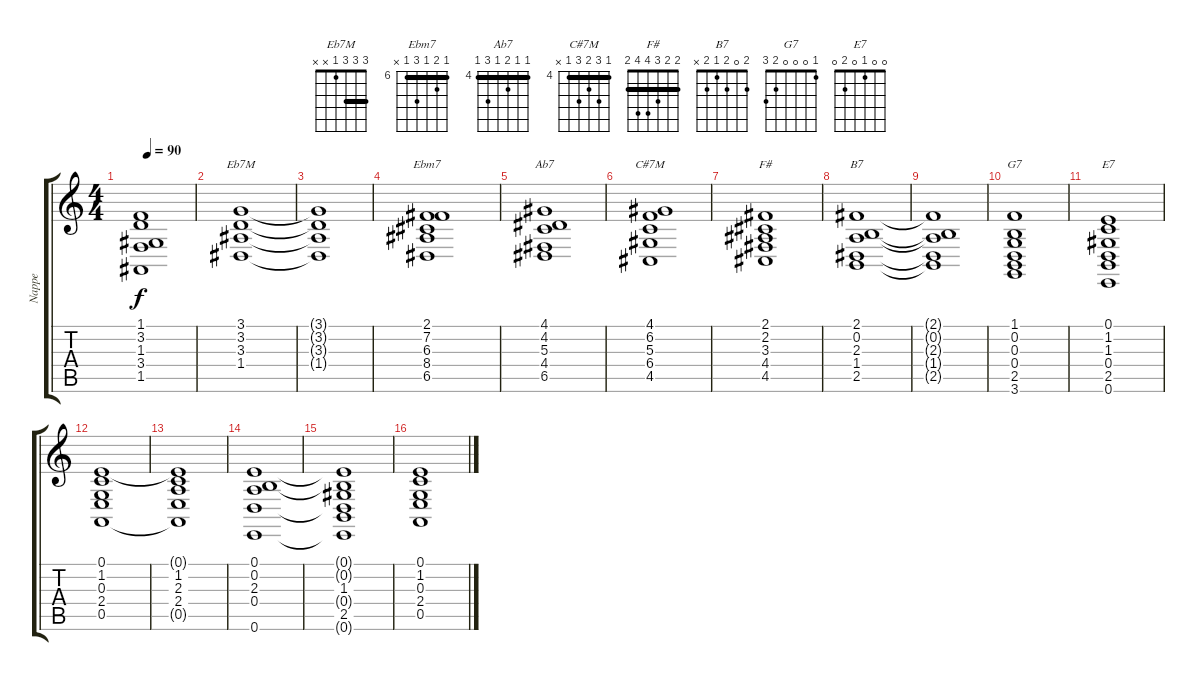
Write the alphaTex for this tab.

\track ("Nappe" "Nappe") {instrument pad2warm}
\staff {score tabs}
\tuning (E4 B3 G3 D3 A2 E2) {hide}
\chord ("Eb7M" 3 3 3 1 x x) {barre 3}
\chord ("Ebm7" 6 7 6 8 6 x) {firstfret 6 barre 6}
\chord ("Ab7" 4 4 5 4 6 4) {firstfret 4 barre 4}
\chord ("C#7M" 4 6 5 6 4 x) {firstfret 4 barre 4}
\chord ("F#" 2 2 3 4 4 2) {barre 2}
\chord ("B7" 2 0 2 1 2 x)
\chord ("G7" 1 0 0 0 2 3)
\chord ("E7" 0 0 1 0 2 0)
\ts (4 4)
\tempo 90
\clef g2
\ks c
(1.1 3.2 1.3 3.4 1.5).1{dy f} |
(3.1 3.2 3.3 1.4).1{ch "Eb7M"} |
(3.1{t} 3.2{t} 3.3{t} 1.4{t}).1 |
(2.1 7.2 6.3 8.4 6.5).1{ch "Ebm7"} |
(4.1 4.2 5.3 4.4 6.5).1{ch "Ab7"} |
(4.1 6.2 5.3 6.4 4.5).1{ch "C#7M"} |
(2.1 2.2 3.3 4.4 4.5).1{ch "F#"} |
(2.1 0.2 2.3 1.4 2.5).1{ch "B7"} |
(2.1{t} 0.2{t} 2.3{t} 1.4{t} 2.5{t}).1 |
(1.1 0.2 0.3 0.4 2.5 3.6).1{ch "G7"} |
(0.1 1.2 1.3 0.4 2.5 0.6).1{ch "E7"} |
(0.1 1.2 0.3 2.4 0.5).1 |
(0.1{t} 1.2 2.3 2.4 0.5{t}).1 |
(0.1 0.2 2.3 0.4 0.6).1 |
(0.1{t} 0.2{t} 1.3 0.4{t} 2.5 0.6{t}).1 |
(0.1 1.2 0.3 2.4 0.5).1
